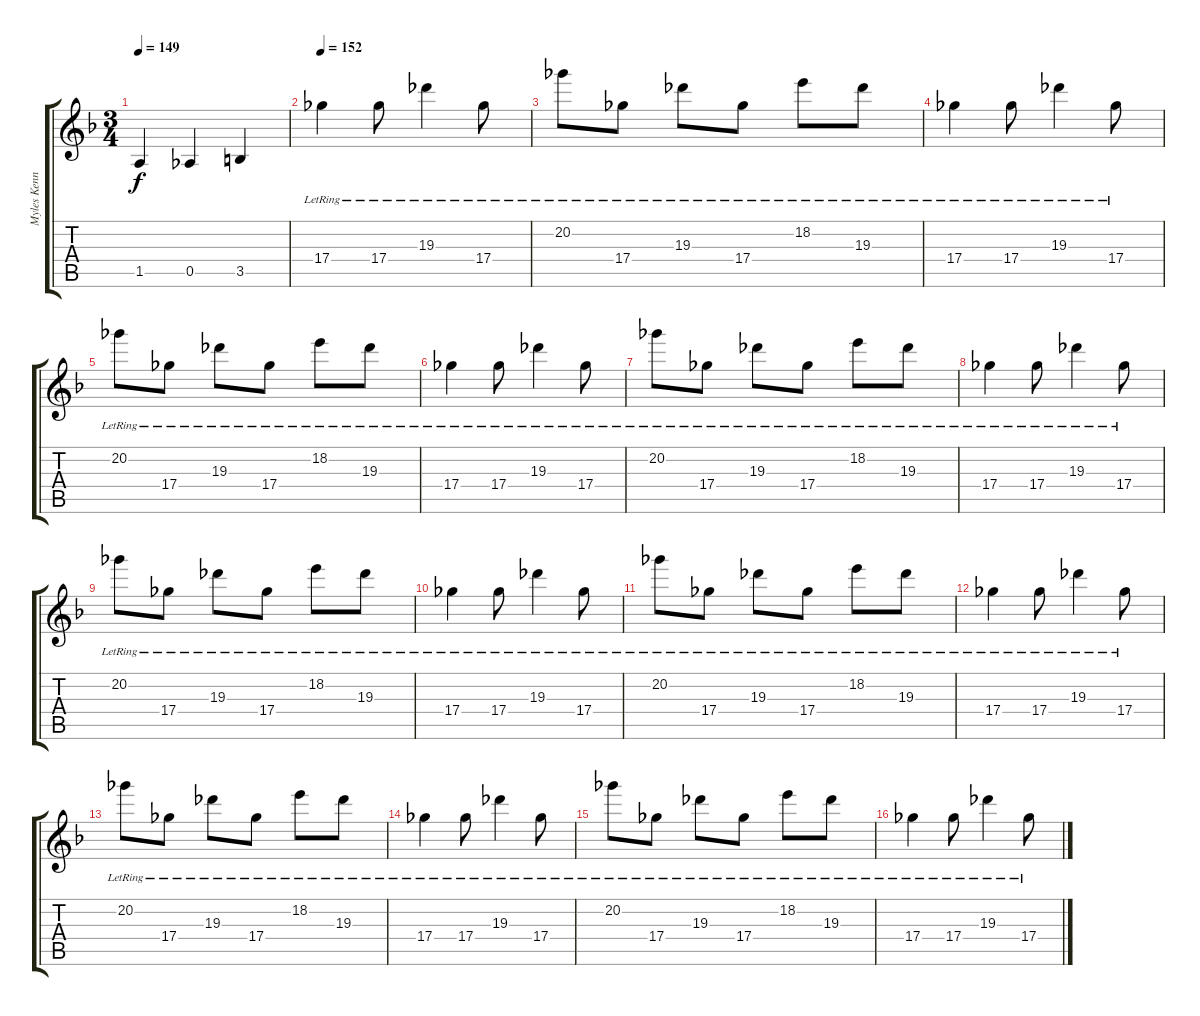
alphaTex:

\track ("Myles Kennedy" "Myles Kenn") {instrument overdrivenguitar}
\staff {score tabs}
\tuning (Eb4 Bb3 Gb3 Db3 Ab2 Eb2) {hide}
\ts (3 4)
\tempo 149
\clef g2
\ks dminor
1.5.4{dy f} 0.5.4 3.5.4 |
\tempo 152
17.4{lr}.4{instrument overdrivenguitar} 17.4{lr}.8 19.3{lr}.4 17.4{lr}.8 |
20.2{lr}.8 17.4{lr}.8 19.3{lr}.8 17.4{lr}.8 18.2{lr}.8 19.3{lr}.8 |
17.4{lr}.4 17.4{lr}.8 19.3{lr}.4 17.4{lr}.8 |
20.2{lr}.8 17.4{lr}.8 19.3{lr}.8 17.4{lr}.8 18.2{lr}.8 19.3{lr}.8 |
17.4{lr}.4 17.4{lr}.8 19.3{lr}.4 17.4{lr}.8 |
20.2{lr}.8 17.4{lr}.8 19.3{lr}.8 17.4{lr}.8 18.2{lr}.8 19.3{lr}.8 |
17.4{lr}.4 17.4{lr}.8 19.3{lr}.4 17.4{lr}.8 |
20.2{lr}.8 17.4{lr}.8 19.3{lr}.8 17.4{lr}.8 18.2{lr}.8 19.3{lr}.8 |
17.4{lr}.4 17.4{lr}.8 19.3{lr}.4 17.4{lr}.8 |
20.2{lr}.8 17.4{lr}.8 19.3{lr}.8 17.4{lr}.8 18.2{lr}.8 19.3{lr}.8 |
17.4{lr}.4 17.4{lr}.8 19.3{lr}.4 17.4{lr}.8 |
20.2{lr}.8 17.4{lr}.8 19.3{lr}.8 17.4{lr}.8 18.2{lr}.8 19.3{lr}.8 |
17.4{lr}.4 17.4{lr}.8 19.3{lr}.4 17.4{lr}.8 |
20.2{lr}.8 17.4{lr}.8 19.3{lr}.8 17.4{lr}.8 18.2{lr}.8 19.3{lr}.8 |
17.4{lr}.4 17.4{lr}.8 19.3{lr}.4 17.4{lr}.8
